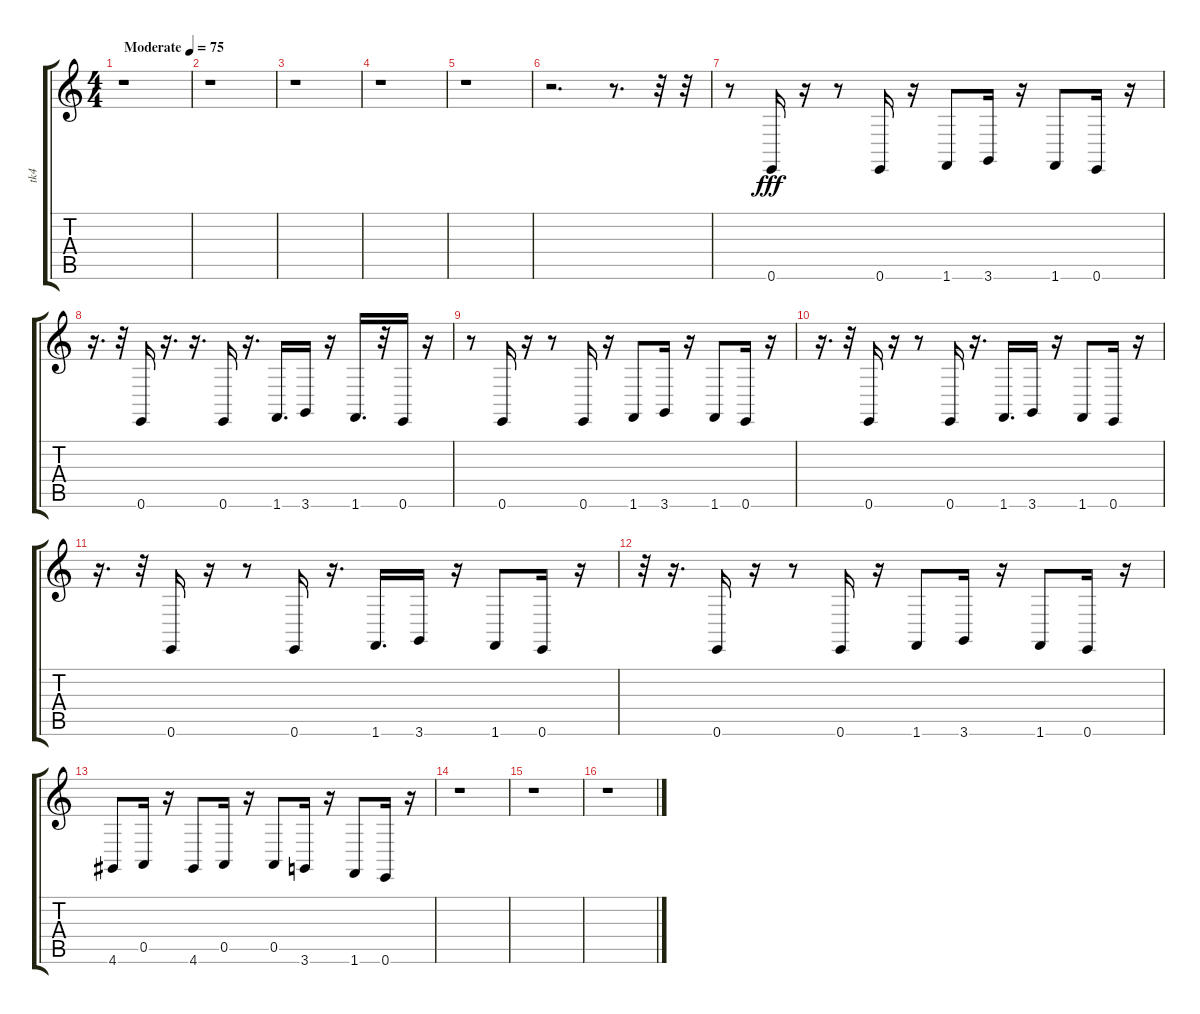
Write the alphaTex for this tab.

\track ("tk4" "tk4") {instrument stringensemble1}
\staff {score tabs}
\tuning (E4 B3 G3 D3 A2 E2) {hide}
\ts (4 4)
\tempo (75 "Moderate")
\clef g2
\ks c
r.1{dy fff instrument stringensemble1} |
r.1 |
r.1 |
r.1 |
r.1 |
r.2{d} r.8{d} r.32 r.32 |
r.8 0.6.16 r.16 r.8 0.6.16 r.16 1.6.8 3.6.16 r.16 1.6.8 0.6.16 r.16 |
r.16{d} r.32 0.6.16 r.16{d} r.16{d} 0.6.16 r.16{d} 1.6.16{d} 3.6.16 r.16 1.6.16{d} r.32 0.6.16 r.16 |
r.8 0.6.16 r.16 r.8 0.6.16 r.16 1.6.8 3.6.16 r.16 1.6.8 0.6.16 r.16 |
r.16{d} r.32 0.6.16 r.16 r.8 0.6.16 r.16{d} 1.6.16{d} 3.6.16 r.16 1.6.8 0.6.16 r.16 |
r.16{d} r.32 0.6.16 r.16 r.8 0.6.16 r.16{d} 1.6.16{d} 3.6.16 r.16 1.6.8 0.6.16 r.16 |
r.32 r.16{d} 0.6.16 r.16 r.8 0.6.16 r.16 1.6.8 3.6.16 r.16 1.6.8 0.6.16 r.16 |
4.6.8 0.5.16 r.16 4.6.8 0.5.16 r.16 0.5.8 3.6.16 r.16 1.6.8 0.6.16 r.16 |
r.1 |
r.1 |
r.1
